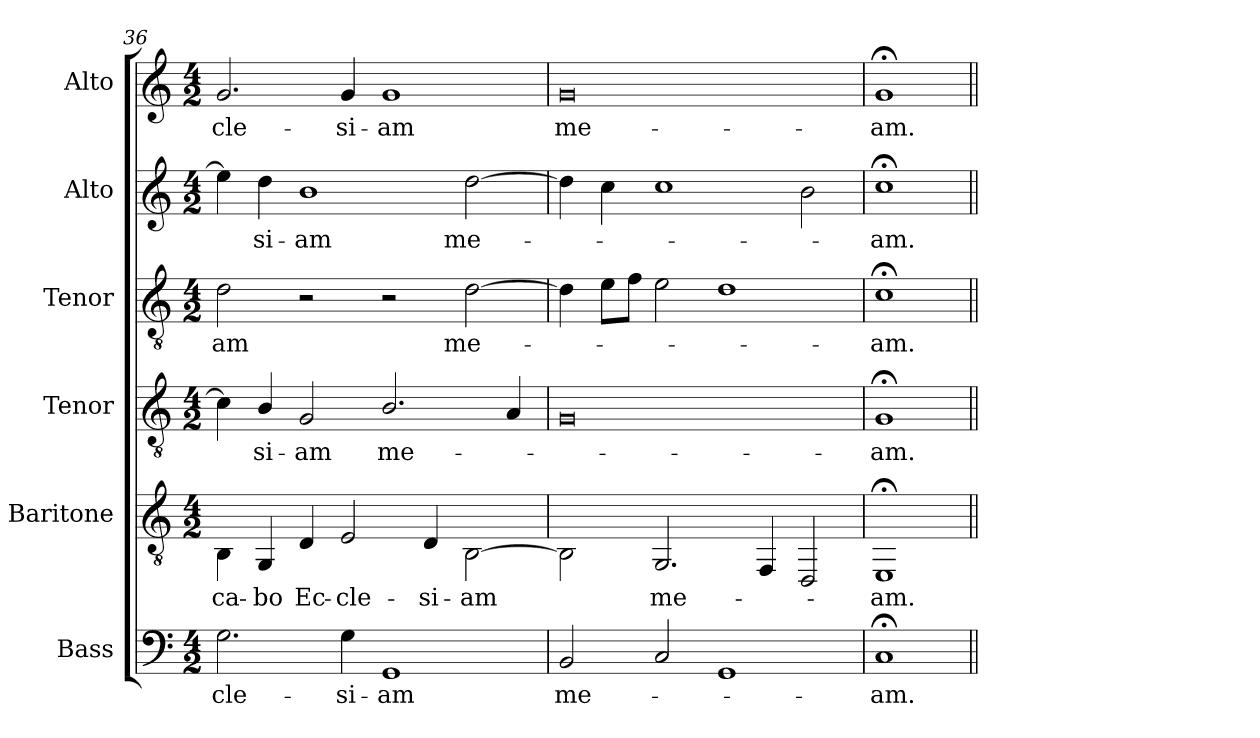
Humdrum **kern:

**kern	**text	**kern	**text	**kern	**text	**kern	**text	**kern	**text	**kern	**text
*part6	*part6	*part5	*part5	*part4	*part4	*part3	*part3	*part2	*part2	*part1	*part1
*staff6	*staff6	*staff5	*staff5	*staff4	*staff4	*staff3	*staff3	*staff2	*staff2	*staff1	*staff1
*I"Bass	*	*I"Baritone	*	*I"Tenor	*	*I"Tenor	*	*I"Alto	*	*I"Alto	*
*I'B.	*	*I'Bar.	*	*I'T.	*	*I'T.	*	*I'A.	*	*I'A.	*
*clefF4	*	*clefGv2	*	*clefGv2	*	*clefGv2	*	*clefG2	*	*clefG2	*
*	*	*	*	*ITrd7c12	*	*ITrd7c12	*	*	*	*	*
*k[]	*	*k[]	*	*k[]	*	*k[]	*	*k[]	*	*k[]	*
*C:	*	*C:	*	*C:	*	*C:	*	*C:	*	*C:	*
*M4/2	*	*M4/2	*	*M4/2	*	*M4/2	*	*M4/2	*	*M4/2	*
=36	=36	=36	=36	=36	=36	=36	=36	=36	=36	=36	=36
!	!LO:LY:b:color=#000000	!	!	!	!	!	!	!	!	!	!
!	!	!	!LO:LY:b:color=#000000	!	!	!	!	!	!	!	!
!	!	!	!	!	!	!	!LO:LY:b:color=#000000	!	!	!	!
!	!	!	!	!	!	!	!	!	!	!	!LO:LY:b:color=#000000
2.Gi\	-cle-	4BBi\	-ca-	4Ci\]	.	2Di\	-am	4eei\]	.	2.gi/	-cle-
!	!	!	!LO:LY:b:color=#000000	!	!	!	!	!	!	!	!
!	!	!	!	!	!LO:LY:b:color=#000000	!	!	!	!	!	!
!	!	!	!	!	!	!	!	!	!LO:LY:b:color=#000000	!	!
.	.	4GGi/	-bo	4BBi/	-si-	.	.	4ddi\	-si-	.	.
!	!	!	!LO:LY:b:color=#000000	!	!	!	!	!	!	!	!
!	!	!	!	!	!LO:LY:b:color=#000000	!	!	!	!	!	!
!	!	!	!	!	!	!	!	!	!LO:LY:b:color=#000000	!	!
.	.	4Di/	Ec-	2GGi/	-am	2r	.	1bi	-am	.	.
!	!LO:LY:b:color=#000000	!	!	!	!	!	!	!	!	!	!
!	!	!	!LO:LY:b:color=#000000	!	!	!	!	!	!	!	!
!	!	!	!	!	!	!	!	!	!	!	!LO:LY:b:color=#000000
4Gi\	-si-	2Ei/	-cle-	.	.	.	.	.	.	4gi/	-si-
!	!LO:LY:b:color=#000000	!	!	!	!	!	!	!	!	!	!
!	!	!	!	!	!LO:LY:b:color=#000000	!	!	!	!	!	!
!	!	!	!	!	!	!	!	!	!	!	!LO:LY:b:color=#000000
1GGi	-am	.	.	2.BBi/	me-	2r	.	.	.	1gi	-am
!	!	!	!LO:LY:b:color=#000000	!	!	!	!	!	!	!	!
.	.	4Di/	-si-	.	.	.	.	.	.	.	.
!	!	!	!LO:LY:b:color=#000000	!	!	!	!	!	!	!	!
!	!	!	!	!	!	!	!LO:LY:b:color=#000000	!	!	!	!
!	!	!	!	!	!	!	!	!	!LO:LY:b:color=#000000	!	!
.	.	[2BBi\	-am	.	.	[2Di\	me-	[2ddi\	me-	.	.
.	.	.	.	4AAi/	.	.	.	.	.	.	.
=37	=37	=37	=37	=37	=37	=37	=37	=37	=37	=37	=37
!	!LO:LY:b:color=#000000	!	!	!	!	!	!	!	!	!	!
!	!	!	!	!	!	!	!	!	!	!	!LO:LY:b:color=#000000
2BBi/	me-	2BBi\]	.	0GGi	.	4Di\]	.	4ddi\]	.	0gi	me-
.	.	.	.	.	.	8Ei\L	.	4cci\	.	.	.
.	.	.	.	.	.	8Fi\J	.	.	.	.	.
!	!	!	!LO:LY:b:color=#000000	!	!	!	!	!	!	!	!
2Ci/	.	2.GGi/	me-	.	.	2Ei\	.	1cci	.	.	.
1GGi	.	.	.	.	.	1Di	.	.	.	.	.
.	.	4FFi/	.	.	.	.	.	.	.	.	.
.	.	2DDi/	.	.	.	.	.	2bi\	.	.	.
=38	=38	=38	=38	=38	=38	=38	=38	=38	=38	=38	=38
!	!LO:LY:b:color=#000000	!	!	!	!	!	!	!	!	!	!
!	!	!	!LO:LY:b:color=#000000	!	!	!	!	!	!	!	!
!	!	!	!	!	!LO:LY:b:color=#000000	!	!	!	!	!	!
!	!	!	!	!	!	!	!LO:LY:b:color=#000000	!	!	!	!
!	!	!	!	!	!	!	!	!	!LO:LY:b:color=#000000	!	!
!	!	!	!	!	!	!	!	!	!	!	!LO:LY:b:color=#000000
1C;i	-am.	1EE;i	-am.	1GG;i	-am.	1C;i	-am.	1cc;i	-am.	1g;i	-am.
=||	=||	=||	=||	=||	=||	=||	=||	=||	=||	=||	=||
*-	*-	*-	*-	*-	*-	*-	*-	*-	*-	*-	*-
